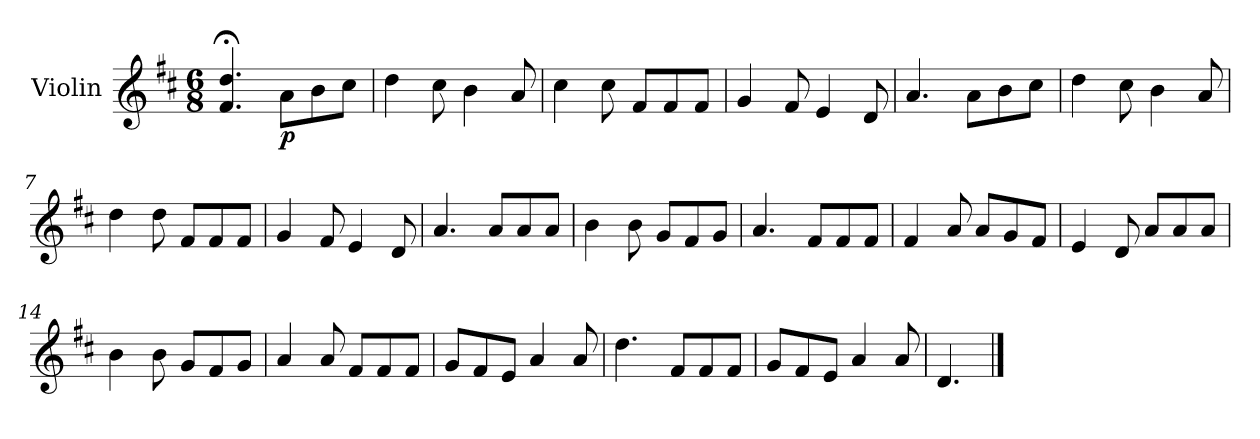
**kern	**dynam
*part1	*part1
*staff1	*staff1
*I"Violin	*
*I'Vln.	*
*clefG2	*
*k[f#c#]	*
*M6/8	*
=1	=1
4.f#;</ 4.dd;</	.
!	!LO:DY:b
8a\L	p
8b\	.
8cc#\J	.
=2	=2
4dd\	.
8cc#\	.
4b\	.
8a/	.
=3	=3
4cc#\	.
8cc#\	.
8f#/L	.
8f#/	.
8f#/J	.
=4	=4
4g/	.
8f#/	.
4e/	.
8d/	.
=5	=5
4.a/	.
8a\L	.
8b\	.
8cc#\J	.
=6	=6
4dd\	.
8cc#\	.
4b\	.
8a/	.
!!LO:LB:g=z
=7	=7
4dd\	.
8dd\	.
8f#/L	.
8f#/	.
8f#/J	.
=8	=8
4g/	.
8f#/	.
4e/	.
8d/	.
=9	=9
4.a/	.
8a/L	.
8a/	.
8a/J	.
=10	=10
4b\	.
8b\	.
8g/L	.
8f#/	.
8g/J	.
=11	=11
4.a/	.
8f#/L	.
8f#/	.
8f#/J	.
=12	=12
4f#/	.
8a/	.
8a/L	.
8g/	.
8f#/J	.
=13	=13
4e/	.
8d/	.
8a/L	.
8a/	.
8a/J	.
!!LO:LB:g=z
=14	=14
4b\	.
8b\	.
8g/L	.
8f#/	.
8g/J	.
=15	=15
4a/	.
8a/	.
8f#/L	.
8f#/	.
8f#/J	.
=16	=16
8g/L	.
8f#/	.
8e/J	.
4a/	.
8a/	.
=17	=17
4.dd\	.
8f#/L	.
8f#/	.
8f#/J	.
=18	=18
8g/L	.
8f#/	.
8e/J	.
4a/	.
8a/	.
=19	=19
4.d/	.
==	==
*-	*-
